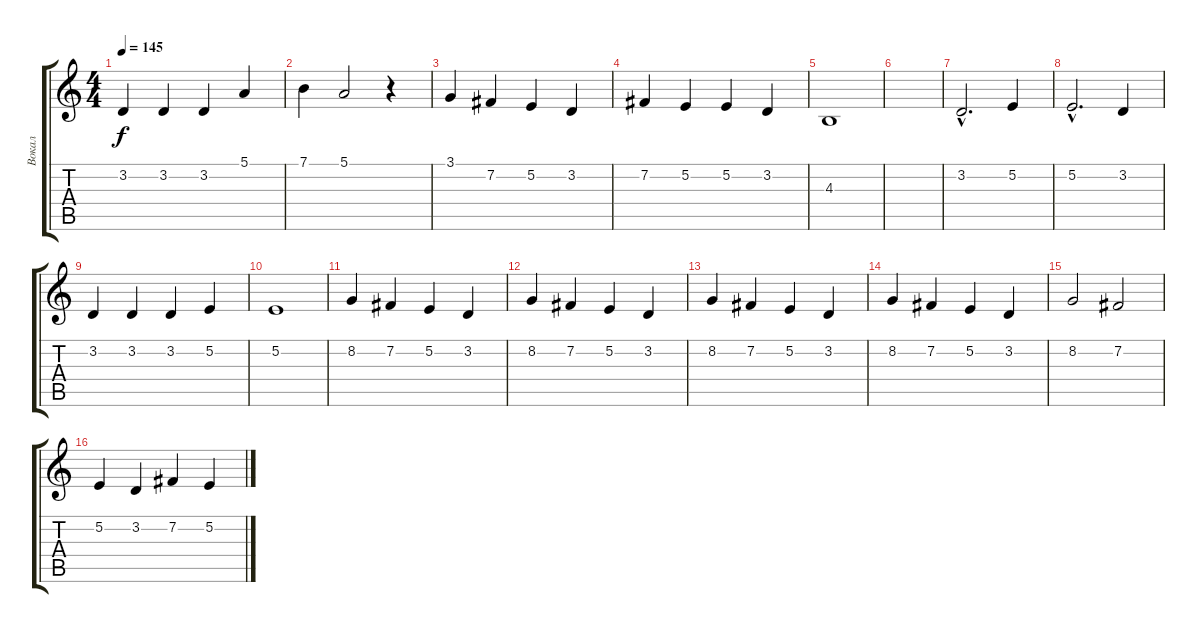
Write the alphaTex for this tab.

\track ("Вокал" "Вокал") {instrument bassoon}
\staff {score tabs}
\tuning (E4 B3 G3 D3 A2 E2) {hide}
\ts (4 4)
\tempo 145
\clef g2
\ks c
3.2.4{dy f} 3.2.4 3.2.4 5.1.4 |
7.1.4 5.1.2 r.4 |
3.1.4 7.2.4 5.2.4 3.2.4 |
7.2.4 5.2.4 5.2.4 3.2.4 |
4.3.1 |
|
3.2{hac}.2{d} 5.2.4 |
5.2{hac}.2{d} 3.2.4 |
3.2.4 3.2.4 3.2.4 5.2.4 |
5.2.1 |
8.2.4 7.2.4 5.2.4 3.2.4 |
8.2.4 7.2.4 5.2.4 3.2.4 |
8.2.4 7.2.4 5.2.4 3.2.4 |
8.2.4 7.2.4 5.2.4 3.2.4 |
8.2.2 7.2.2 |
5.2.4 3.2.4 7.2.4 5.2.4
